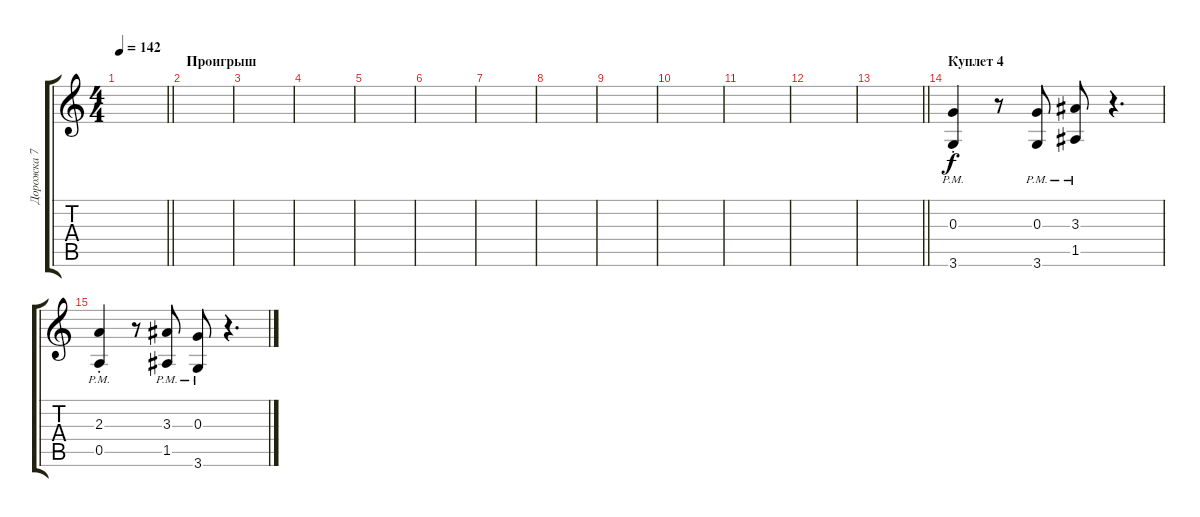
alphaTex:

\track ("Дорожка 7" "Дорожка 7") {instrument contrabass}
\staff {score tabs}
\tuning (E4 B3 G3 D3 A2 E2) {hide}
\ts (4 4)
\tempo 142
\clef g2
\barLineRight lightlight
\ks c
|
\section ("" "Проигрыш")
|
|
|
|
|
|
|
|
|
|
|
\barLineRight lightlight
|
\section ("" "Куплет 4")
(0.3{pm st} 3.6{pm st}).4 r.8 (0.3{pm} 3.6{pm}).8 (3.3{pm} 1.5{pm}).8 r.4{d} |
(2.3{pm st} 0.5{pm st}).4 r.8 (3.3{pm} 1.5{pm}).8 (0.3{pm} 3.6{pm}).8 r.4{d}
